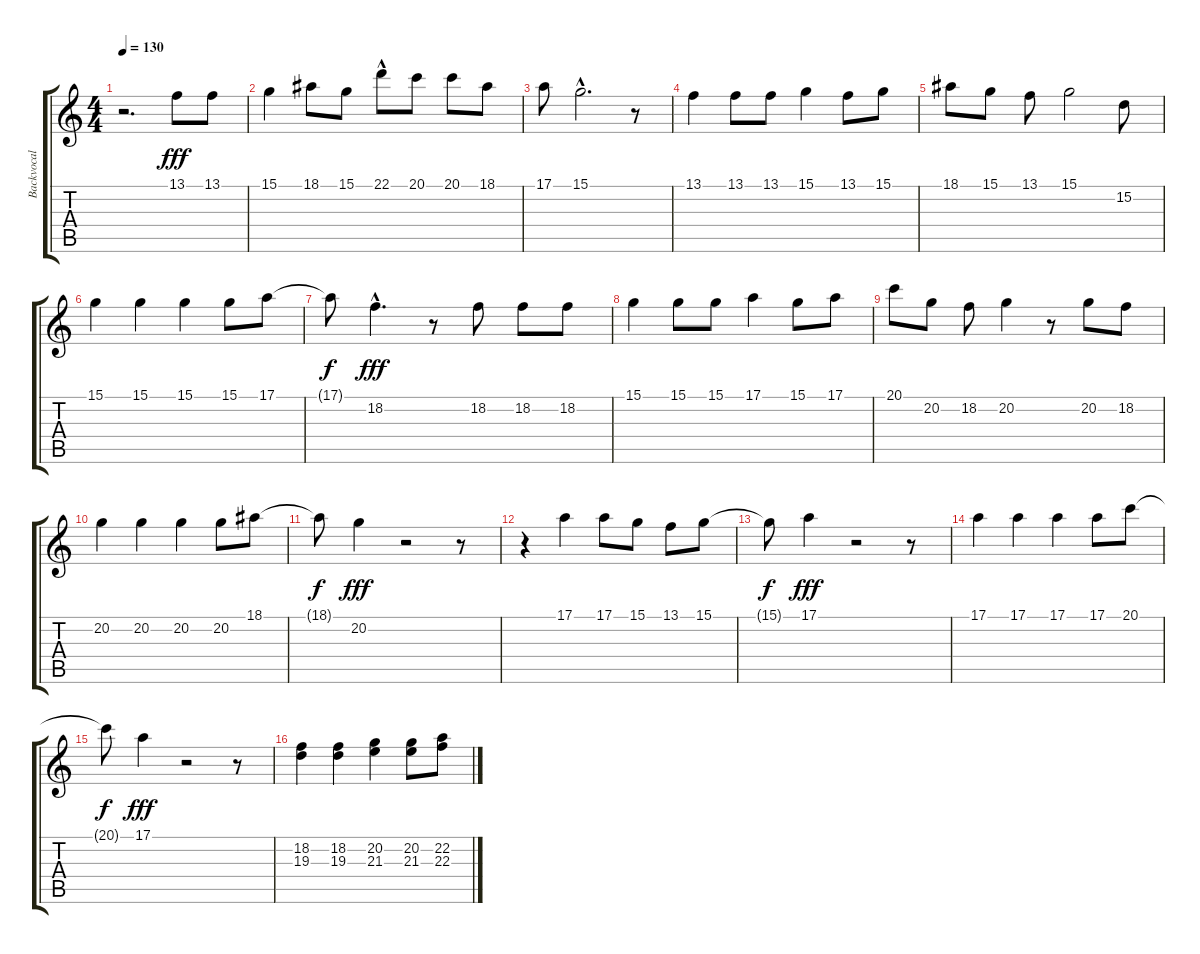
\track ("Backvocal" "Backvocal") {instrument choiraahs}
\staff {score tabs}
\tuning (E4 B3 G3 D3 A2 E2) {hide}
\ts (4 4)
\tempo 130
\clef g2
\ks c
r.2{d dy fff} 13.1.8 13.1.8 |
15.1.4 18.1.8 15.1.8 22.1{hac}.8 20.1.8 20.1.8 18.1.8 |
17.1.8 15.1{hac}.2{d} r.8 |
13.1.4 13.1.8 13.1.8 15.1.4 13.1.8 15.1.8 |
18.1.8 15.1.8 13.1.8 15.1.2 15.2.8 |
15.1.4 15.1.4 15.1.4 15.1.8 17.1.8 |
17.1{t}.8{dy f} 18.2{hac}.4{d dy fff} r.8 18.2.8 18.2.8 18.2.8 |
15.1.4 15.1.8 15.1.8 17.1.4 15.1.8 17.1.8 |
20.1.8 20.2.8 18.2.8 20.2.4 r.8 20.2.8 18.2.8 |
20.2.4 20.2.4 20.2.4 20.2.8 18.1.8 |
18.1{t}.8{dy f} 20.2.4{dy fff} r.2 r.8 |
r.4 17.1.4 17.1.8 15.1.8 13.1.8 15.1.8 |
15.1{t}.8{dy f} 17.1.4{dy fff} r.2 r.8 |
17.1.4 17.1.4 17.1.4 17.1.8 20.1.8 |
20.1{t}.8{dy f} 17.1.4{dy fff} r.2 r.8 |
(18.2 19.3).4 (18.2 19.3).4 (20.2 21.3).4 (20.2 21.3).8 (22.2 22.3).8
